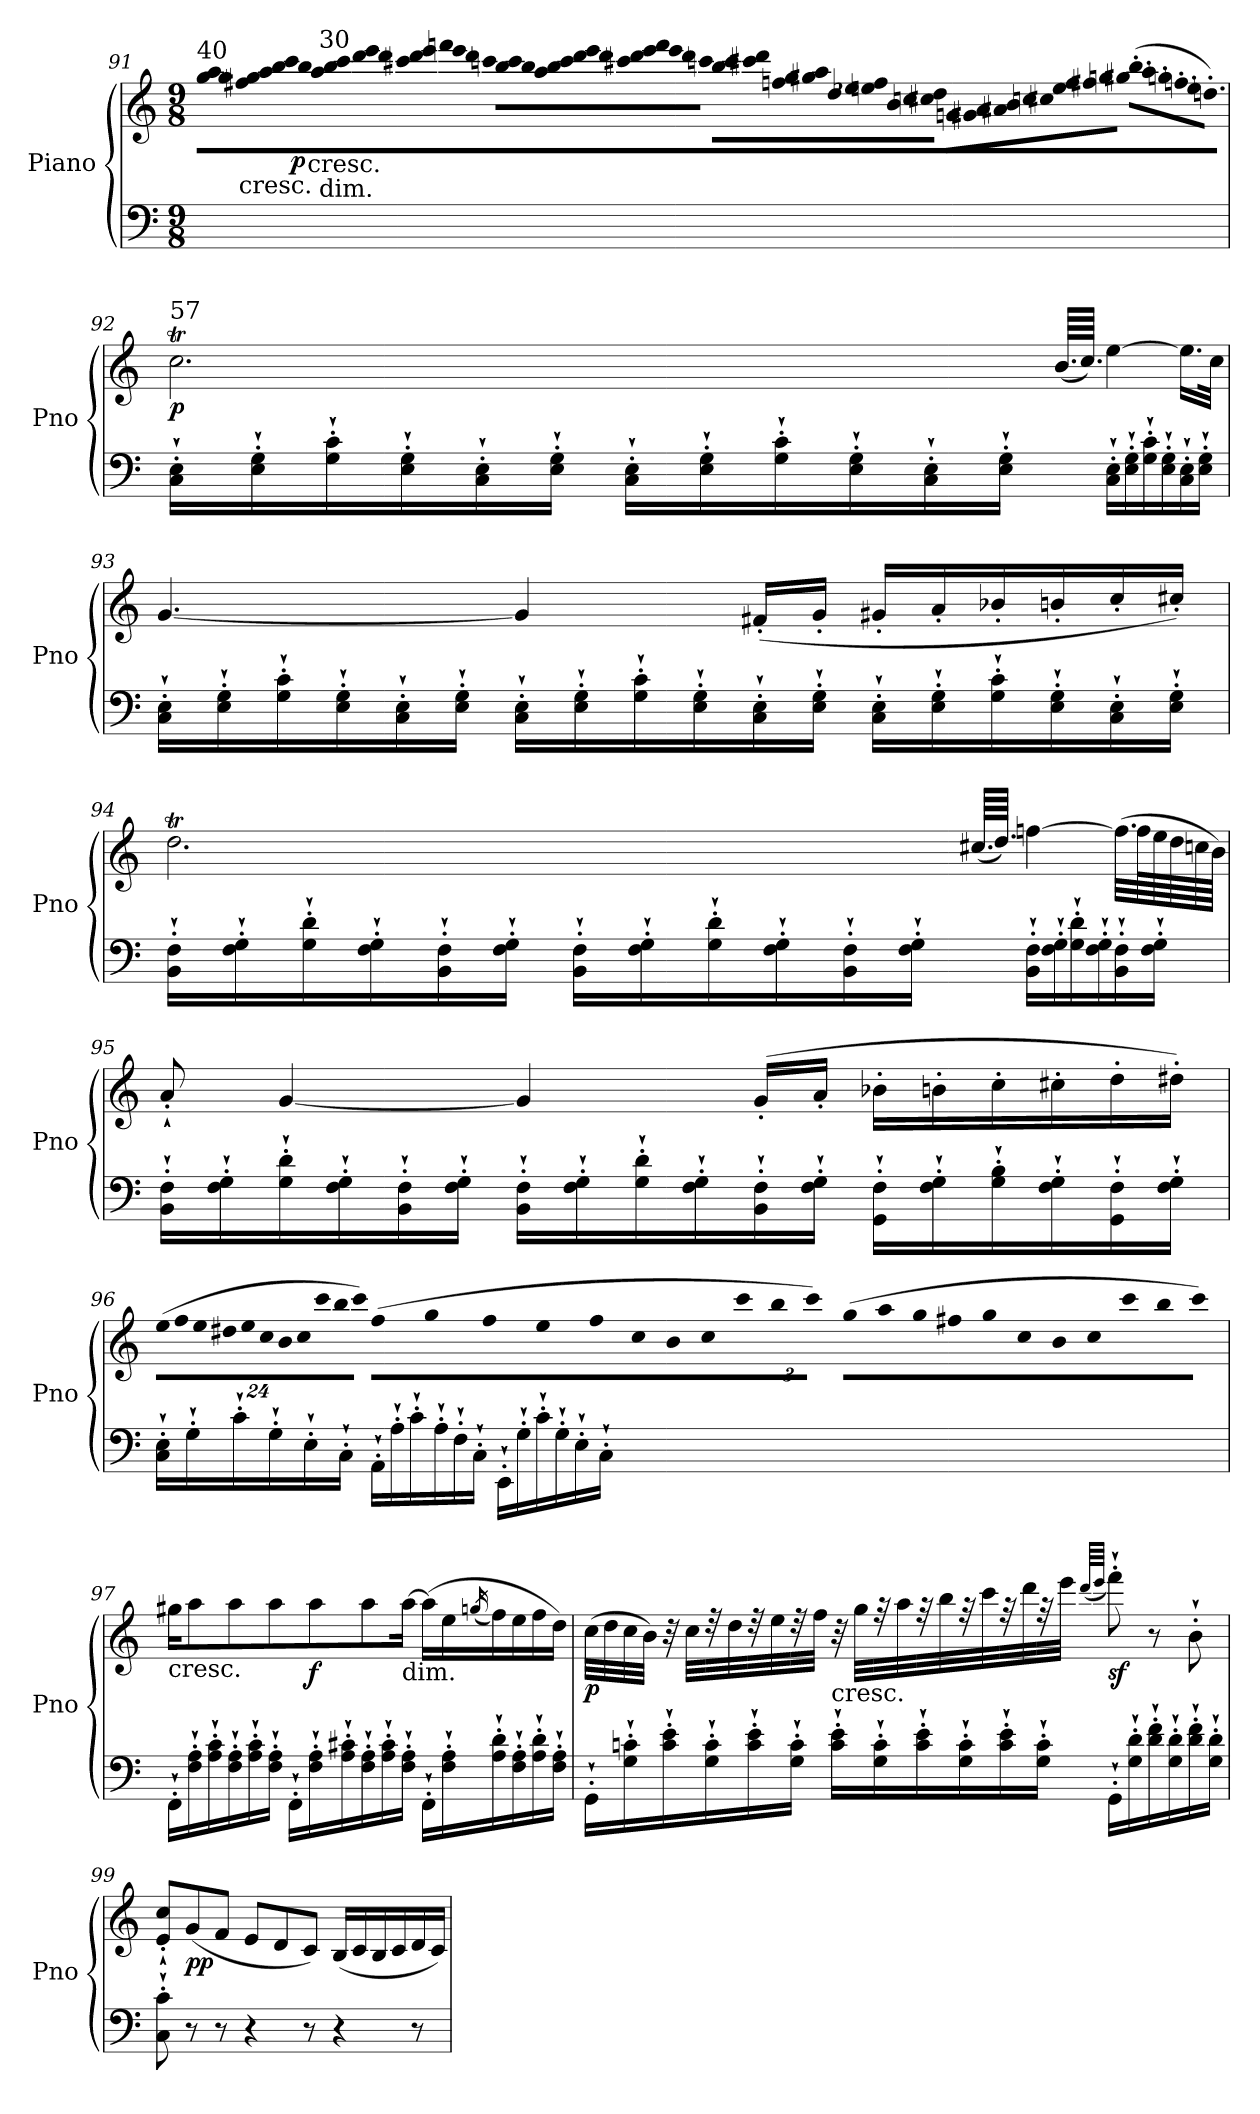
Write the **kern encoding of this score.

**kern	**kern	**dynam
*part1	*part1	*part1
*staff2	*staff1	*staff1/2
*I"Piano	*	*
*I'Pno	*	*
!!LO:LB:g=z
*clefF4	*clefG2	*
*k[]	*k[]	*
*C:	*C:	*
*M9/8	*M9/8	*
*	*Xtuplet	*
=91	=91	=91
!	!LO:TX:a:t=40	!
!	!LO:N:vis=32	!
1ryy	1920%23gg\LLL	.
!	!LO:N:vis=32	!
.	1920%23aa\	.
!	!LO:N:vis=32	!
.	1920%23gg\	.
!	!LO:N:vis=32	!
.	1920%23ff#X\	.
.	1920ryy	.
!	!LO:TX:b:t=cresc.	!
!	!LO:N:vis=32	!
.	1920%23gg\	.
!	!LO:N:vis=32	!
.	1920%23aa\	.
!	!LO:N:vis=32	!
.	1920%23bb\	.
!	!LO:N:vis=32	!
.	1920%23ccc\	.
.	1920ryy	.
!	!LO:N:vis=32	!
.	1920%23bb\	.
!	!LO:N:vis=32	!
.	1920%23aa\	.
!	!LO:N:vis=32	!
.	1920%23bb\	.
!	!LO:N:vis=32	!
.	1920%23ccc\	.
.	1920ryy	.
!	!LO:N:vis=32	!
.	1920%23ddd\	.
!	!LO:N:vis=32	!
.	1920%23eee\	.
!	!LO:N:vis=32	!
.	1920%23ddd\	.
!	!LO:N:vis=32	!
.	1920%23ccc#X\	.
.	1920ryy	.
!	!LO:N:vis=32	!
.	1920%23ddd\	.
!	!LO:N:vis=32	!
.	1920%23eee\	.
!	!LO:N:vis=32	!
.	1920%23fffn\	.
!	!LO:N:vis=32	!
.	1920%23eee\	.
.	1920ryy	.
!	!LO:N:vis=32	!
.	1920%23ddd\	.
!	!LO:N:vis=32	!
.	1920%23cccn\JJJ	.
!	!LO:N:vis=32	!
.	1920%23bb\LLL	.
!	!LO:N:vis=32	!
.	1920%23ccc\	.
.	1920ryy	.
!	!LO:N:vis=32	!
.	1920%23bb\	.
!	!LO:N:vis=32	!
.	1920%23aa\	.
!	!LO:N:vis=32	!
.	1920%23bb\	.
!	!LO:N:vis=32	!
.	1920%23ccc\	.
.	1920ryy	.
!	!LO:N:vis=32	!
.	1920%23ddd\	.
!	!LO:N:vis=32	!
.	1920%23eee\	.
!	!LO:N:vis=32	!
.	1920%23ddd\	.
!	!LO:N:vis=32	!
.	1920%23ccc#X\	.
.	1920ryy	.
!	!LO:N:vis=32	!
.	1920%23ddd\	.
!	!LO:N:vis=32	!
.	1920%23eee\	.
!	!LO:N:vis=32	!
.	1920%23fff\	.
!	!LO:N:vis=32	!
.	1920%23eee\	.
.	1920ryy	.
!	!LO:N:vis=32	!
.	1920%23ddd\	.
!	!LO:N:vis=32	!
.	1920%23cccn\JJJ	.
!	!LO:N:vis=32	!
.	1920%23bb\LLL	.
!	!LO:N:vis=32	!
.	1920%23ccc\	.
.	1920ryy	.
!	!LO:N:vis=32	!
.	1920%23ccc#X\	.
!	!LO:N:vis=32	!
.	1920%23ddd\	.
!	!LO:N:vis=32	!LO:DY:b
.	1920%23ffn\	p
!	!LO:N:vis=32	!
.	1920%23gg\	.
.	1920ryy	.
!	!LO:N:vis=32	!
.	1920%23gg#X\	.
!	!LO:N:vis=32	!
.	1920%23aa\	.
!	!LO:N:vis=32	!
.	1920%23dd\	.
!	!LO:N:vis=32	!
.	1920%23ee-X\	.
.	1920ryy	.
!	!LO:N:vis=32	!
.	1920%23een\	.
!	!LO:N:vis=32	!
.	1920%23ff\	.
!	!LO:N:vis=32	!
.	1920%23b\	.
!	!LO:N:vis=32	!
.	1920%23ccn\	.
.	1920ryy	.
!	!LO:N:vis=32	!
.	1920%23cc#X\	.
!	!LO:N:vis=32	!
.	1920%23dd\JJJ	.
!	!LO:N:vis=32	!
.	1920%23gn\LLL	.
!	!LO:N:vis=32	!
.	1920%23g#X\	.
.	1920ryy	.
!	!LO:TX:b:t=cresc.	!
!	!LO:N:vis=32	!
.	1920%23a\	.
!	!LO:N:vis=32	!
.	1920%23a#X\	.
!	!LO:N:vis=32	!
.	1920%23b\	.
!	!LO:N:vis=32	!
.	1920%23ccn\	.
.	1920ryy	.
!	!LO:N:vis=32	!
.	1920%23cc#X\	.
!	!LO:N:vis=32	!
.	1920%23ee\	.
!	!LO:N:vis=32	!
.	1920%23ff\	.
!	!LO:N:vis=32	!
.	1920%23ff#X\	.
.	1920ryy	.
!	!LO:N:vis=32	!
.	1920%23ggn\	.
!	!LO:N:vis=32	!
.	1920%23gg#X\JJJ	.
!	!LO:TX:b:t=dim.	!
!	!LO:TX:a:t=30	!
!	!LO:N:vis=8	!
.	(640%31bb'\L	.
!	!LO:N:vis=8	!
.	640%31aa'\	.
!	!LO:N:vis=8	!
.	640%31ggn'\	.
!	!LO:N:vis=8	!
.	640%31ffn'\	.
!	!LO:N:vis=8	!
.	640%31ee'\	.
8ryy	.	.
!	!LO:N:vis=32.	!
.	96%7ddn'\J)	.
.	640%7ryy	.
!!LO:PB:g=z
=92	=92	=92
*	*^	*
!	!LO:TX:a:t=57	!	!
!	!	!	!LO:DY:b
16C\`' 16E\`'LL	2.ccT\	64ccyy	p
.	.	64ddyy	.
.	.	64ccyy	.
.	.	64ddyy	.
16E\`' 16G\`'	.	64ccyy	.
.	.	64ddyy	.
.	.	64ccyy	.
.	.	64ddyy	.
16G\`' 16c\`'	.	64ccyy	.
.	.	64ddyy	.
.	.	64ccyy	.
.	.	64ddyy	.
16E\`' 16G\`'	.	64ccyy	.
.	.	64ddyy	.
.	.	64ccyy	.
.	.	64ddyy	.
16C\`' 16E\`'	.	64ccyy	.
.	.	64ddyy	.
.	.	64ccyy	.
.	.	64ddyy	.
16E\`' 16G\`'JJ	.	64ccyy	.
.	.	64ddyy	.
.	.	64ccyy	.
.	.	64ddyy	.
16C\`' 16E\`'LL	.	64ccyy	.
.	.	64ddyy	.
.	.	64ccyy	.
.	.	64ddyy	.
16E\`' 16G\`'	.	64ccyy	.
.	.	64ddyy	.
.	.	64ccyy	.
.	.	64ddyy	.
16G\`' 16c\`'	.	64ccyy	.
.	.	64ddyy	.
.	.	64ccyy	.
.	.	64ddyy	.
16E\`' 16G\`'	.	64ccyy	.
.	.	64ddyy	.
.	.	64ccyy	.
.	.	64ddyy	.
16C\`' 16E\`'	.	64ccyy	.
.	.	64ddyy	.
.	.	64ccyy	.
.	.	64ddyy	.
16E\`' 16G\`'JJ	.	96ccyy	.
.	.	96ddTTTyy	.
.	.	96ccyy	.
.	.	(96.b/LLL	.
.	.	96.cc/JJJ)	.
16C\`' 16E\`'LL	[4ee\	4.ryy	.
16E\`' 16G\`'	.	.	.
16G\`' 16c\`'	.	.	.
16E\`' 16G\`'	.	.	.
16C\`' 16E\`'	16.ee\LL]	.	.
16E\`' 16G\`'JJ	.	.	.
.	32cc\JJk	.	.
*	*v	*v	*
=93	=93	=93
16C\`' 16E\`'LL	[4.g/	.
16E\`' 16G\`'	.	.
16G\`' 16c\`'	.	.
16E\`' 16G\`'	.	.
16C\`' 16E\`'	.	.
16E\`' 16G\`'JJ	.	.
16C\`' 16E\`'LL	4g/]	.
16E\`' 16G\`'	.	.
16G\`' 16c\`'	.	.
16E\`' 16G\`'	.	.
16C\`' 16E\`'	(16f#X'/LL	.
16E\`' 16G\`'JJ	16g'/JJ	.
16C\`' 16E\`'LL	16g#X'/LL	.
16E\`' 16G\`'	16a'/	.
16G\`' 16c\`'	16b-X'/	.
16E\`' 16G\`'	16bn'/	.
16C\`' 16E\`'	16cc'/	.
16E\`' 16G\`'JJ	16cc#X'/JJ)	.
!!LO:LB:g=z
=94	=94	=94
*	*^	*
16BB\`' 16F\`'LL	2.ddT\	64ddyy	.
.	.	64eeyy	.
.	.	64ddyy	.
.	.	64eeyy	.
16F\`' 16G\`'	.	64ddyy	.
.	.	64eeyy	.
.	.	64ddyy	.
.	.	64eeyy	.
16G\`' 16d\`'	.	64ddyy	.
.	.	64eeyy	.
.	.	64ddyy	.
.	.	64eeyy	.
16F\`' 16G\`'	.	64ddyy	.
.	.	64eeyy	.
.	.	64ddyy	.
.	.	64eeyy	.
16BB\`' 16F\`'	.	64ddyy	.
.	.	64eeyy	.
.	.	64ddyy	.
.	.	64eeyy	.
16F\`' 16G\`'JJ	.	64ddyy	.
.	.	64eeyy	.
.	.	64ddyy	.
.	.	64eeyy	.
16BB\`' 16F\`'LL	.	64ddyy	.
.	.	64eeyy	.
.	.	64ddyy	.
.	.	64eeyy	.
16F\`' 16G\`'	.	64ddyy	.
.	.	64eeyy	.
.	.	64ddyy	.
.	.	64eeyy	.
16G\`' 16d\`'	.	64ddyy	.
.	.	64eeyy	.
.	.	64ddyy	.
.	.	64eeyy	.
16F\`' 16G\`'	.	64ddyy	.
.	.	64eeyy	.
.	.	64ddyy	.
.	.	64eeyy	.
16BB\`' 16F\`'	.	64ddyy	.
.	.	64eeyy	.
.	.	64ddyy	.
.	.	64eeyy	.
16F\`' 16G\`'JJ	.	96ddyy	.
.	.	96eeTTTyy	.
.	.	96ddyy	.
.	.	(96.cc#X/LLL	.
.	.	96.dd/JJJ)	.
16BB\`' 16F\`'LL	[4ff\	4.ryy	.
16F\`' 16G\`'	.	.	.
16G\`' 16d\`'	.	.	.
16F\`' 16G\`'	.	.	.
16BB\`' 16F\`'	(32.ff\LLL]	.	.
.	64ff\L	.	.
16F\`' 16G\`'JJ	64ee\	.	.
.	64dd\	.	.
.	64ccn\	.	.
.	64b\JJJJ)	.	.
*	*v	*v	*
=95	=95	=95
16BB\`' 16F\`'LL	8a`'/	.
16F\`' 16G\`'	.	.
16G\`' 16d\`'	[4g/	.
16F\`' 16G\`'	.	.
16BB\`' 16F\`'	.	.
16F\`' 16G\`'JJ	.	.
16BB\`' 16F\`'LL	4g/]	.
16F\`' 16G\`'	.	.
16G\`' 16d\`'	.	.
16F\`' 16G\`'	.	.
16BB\`' 16F\`'	(16g'/LL	.
16F\`' 16G\`'JJ	16a'/JJ	.
16GG\`' 16F\`'LL	16b-X'\LL	.
16F\`' 16G\`'	16bn'\	.
16G\`' 16B\`'	16cc'\	.
16F\`' 16G\`'	16cc#X'\	.
16GG\`' 16F\`'	16dd'\	.
16F\`' 16G\`'JJ	16dd#X'\JJ)	.
!!LO:LB:g=z
=96	=96	=96
*	*tuplet	*
*	*Xbrackettup	*
!	!LO:N:vis=16	!
16C\`' 16E\`'LL	(384%13ee\LL	.
!	!LO:N:vis=16	!
.	384%13ff\	.
16G`'\	.	.
!	!LO:N:vis=16	!
.	384%13ee\	.
!	!LO:N:vis=16	!
.	384%13dd#X\	.
16c`'\	.	.
!	!LO:N:vis=16	!
.	384%13ee\	.
!	!LO:N:vis=16	!
.	384%13cc\	.
16G`'\	.	.
!	!LO:N:vis=16	!
.	384%13b\	.
!	!LO:N:vis=16	!
.	384%13cc\	.
16E`'\	.	.
!	!LO:N:vis=16	!
.	384%13ccc\	.
!	!LO:N:vis=16	!
.	384%13bb\	.
16C`'\JJ	.	.
!	!LO:N:vis=16	!
.	384%13ccc\JJ)	.
.	384ryy	.
!	!LO:N:vis=16	!
16AA`'\LL	(384%13ff\LL	.
!	!LO:N:vis=16	!
.	384%13gg\	.
16A`'\	.	.
!	!LO:N:vis=16	!
.	384%13ff\	.
!	!LO:N:vis=16	!
.	384%13ee\	.
16c`'\	.	.
!	!LO:N:vis=16	!
.	384%13ff\	.
!	!LO:N:vis=16	!
.	384%13cc\	.
16A`'\	.	.
!	!LO:N:vis=16	!
.	384%13b\	.
!	!LO:N:vis=16	!
.	384%13cc\	.
16F`'\	.	.
!	!LO:N:vis=16	!
.	384%13ccc\	.
!	!LO:N:vis=16	!
.	384%13bb\	.
16C`'\JJ	.	.
!	!LO:N:vis=16	!
.	384%13ccc\JJ)	.
.	384ryy	.
!	!LO:N:vis=16	!
16EE`'\LL	(384%13gg\LL	.
!	!LO:N:vis=16	!
.	384%13aa\	.
16G`'\	.	.
!	!LO:N:vis=16	!
.	384%13gg\	.
!	!LO:N:vis=16	!
.	384%13ff#X\	.
16c`'\	.	.
!	!LO:N:vis=16	!
.	384%13gg\	.
!	!LO:N:vis=16	!
.	384%13cc\	.
16G`'\	.	.
!	!LO:N:vis=16	!
.	384%13b\	.
!	!LO:N:vis=16	!
.	384%13cc\	.
16E`'\	.	.
!	!LO:N:vis=16	!
.	384%13ccc\	.
!	!LO:N:vis=16	!
.	384%13bb\	.
16C`'\JJ	.	.
!	!LO:N:vis=16	!
.	384%13ccc\JJ)	.
.	384ryy	.
=97	=97	=97
!	!LO:TX:b:t=cresc.	!
16FF`'\LL	16gg#X\KL	.
16F\`' 16A\`'	8aa\	.
16A\`' 16c\`'	.	.
16F\`' 16A\`'	8aa\	.
16A\`' 16c\`'	.	.
16F\`' 16A\`'JJ	8aa\	.
16FF`'\LL	.	.
!	!	!LO:DY:b
16F\`' 16A\`'	8aa\	f
16A\`' 16c#X\`'	.	.
16F\`' 16A\`'	8aa\	.
16A\`' 16c#\`'	.	.
!	!LO:TX:b:t=dim.	!
16F\`' 16A\`'JJ	[16aa\Jk	.
16FF`'\LL	(16aa\LL]	.
16F\`' 16A\`'	16ee\	.
.	(16qggn/	.
16A\`' 16d\`'	16ff\)	.
16F\`' 16A\`'	16ee\	.
16A\`' 16d\`'	16ff\	.
16F\`' 16A\`'JJ	16dd\JJ)	.
!!LO:LB:g=z
=98	=98	=98
*	*^	*
!	!	!	!LO:DY:b
16GG`'\LL	(32cc\LLL	32ryy	p
*	*v	*v	*
.	32dd\	.
16G\`' 16cn\`'	32cc\	.
.	32b\JJJ)	.
16c\`' 16e\`'	32r	.
*	*^	*
.	32ryy	32cc\LLL	.
16G\`' 16c\`'	32rdd	32ryy	.
.	32ryy	32dd\	.
16c\`' 16e\`'	32rdd	32ryy	.
.	32ryy	32ee\	.
16G\`' 16c\`'JJ	32rdd	32ryy	.
.	32ryy	32ff\JJJ	.
!	!LO:TX:b:t=cresc.	!	!
16c\`' 16e\`'LL	32r	32ryy	.
.	32ryy	32gg\LLL	.
16G\`' 16c\`'	32rff	32ryy	.
.	32ryy	32aa\	.
16c\`' 16e\`'	32rff	32ryy	.
.	32ryy	32bb\	.
16G\`' 16c\`'	32rff	32ryy	.
.	32ryy	32ccc\	.
16c\`' 16e\`'	32rff	32ryy	.
.	32ryy	32ddd\	.
16G\`' 16c\`'JJ	32rff	32ryy	.
.	32ryy	32eee\JJJ	.
.	(64qddd/LLLL	.	.
.	64qeee/JJJJ	.	.
!	!	!	!LO:DY:b
16GG`'\LL	8fff`'\)	4.ryy	sf
16G\`' 16d\`'	.	.	.
16d\`' 16f\`'	8r	.	.
16G\`' 16d\`'	.	.	.
16d\`' 16f\`'	8b`'\	.	.
16G\`' 16d\`'JJ	.	.	.
*	*v	*v	*
=99	=99	=99
8C\`' 8c\`'	8e/`' 8cc/`'L	.
!	!	!LO:DY:b
8r	(8g/	pp
8r	8f/J	.
4r	8e/L	.
.	8d/	.
8r	8c/J)	.
4r	(16B/LL	.
.	16c/	.
.	16B/	.
.	16c/	.
8r	16d/	.
.	16c/JJ)	.
=	=	=
*-	*-	*-
